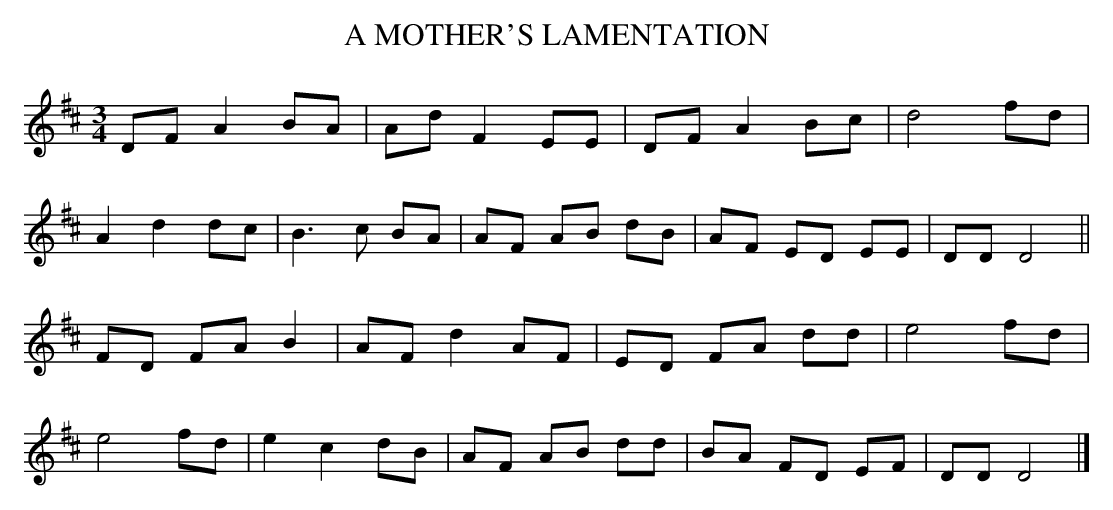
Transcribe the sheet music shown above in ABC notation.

X:1
T:MOTHER'S LAMENTATION, A
Y:"slow"
M:3/4
L:1/8
K:D
DF A2 BA|Ad F2 EE|DF A2 Bc|d4 fd|
A2 d2 dc|B3c BA|AF AB dB|AF ED EE|DD D4||
FD FA B2|AF d2 AF|ED FA dd|e4 fd|
e4 fd|e2 c2 dB|AF AB dd|BA FD EF|DD D4|]
